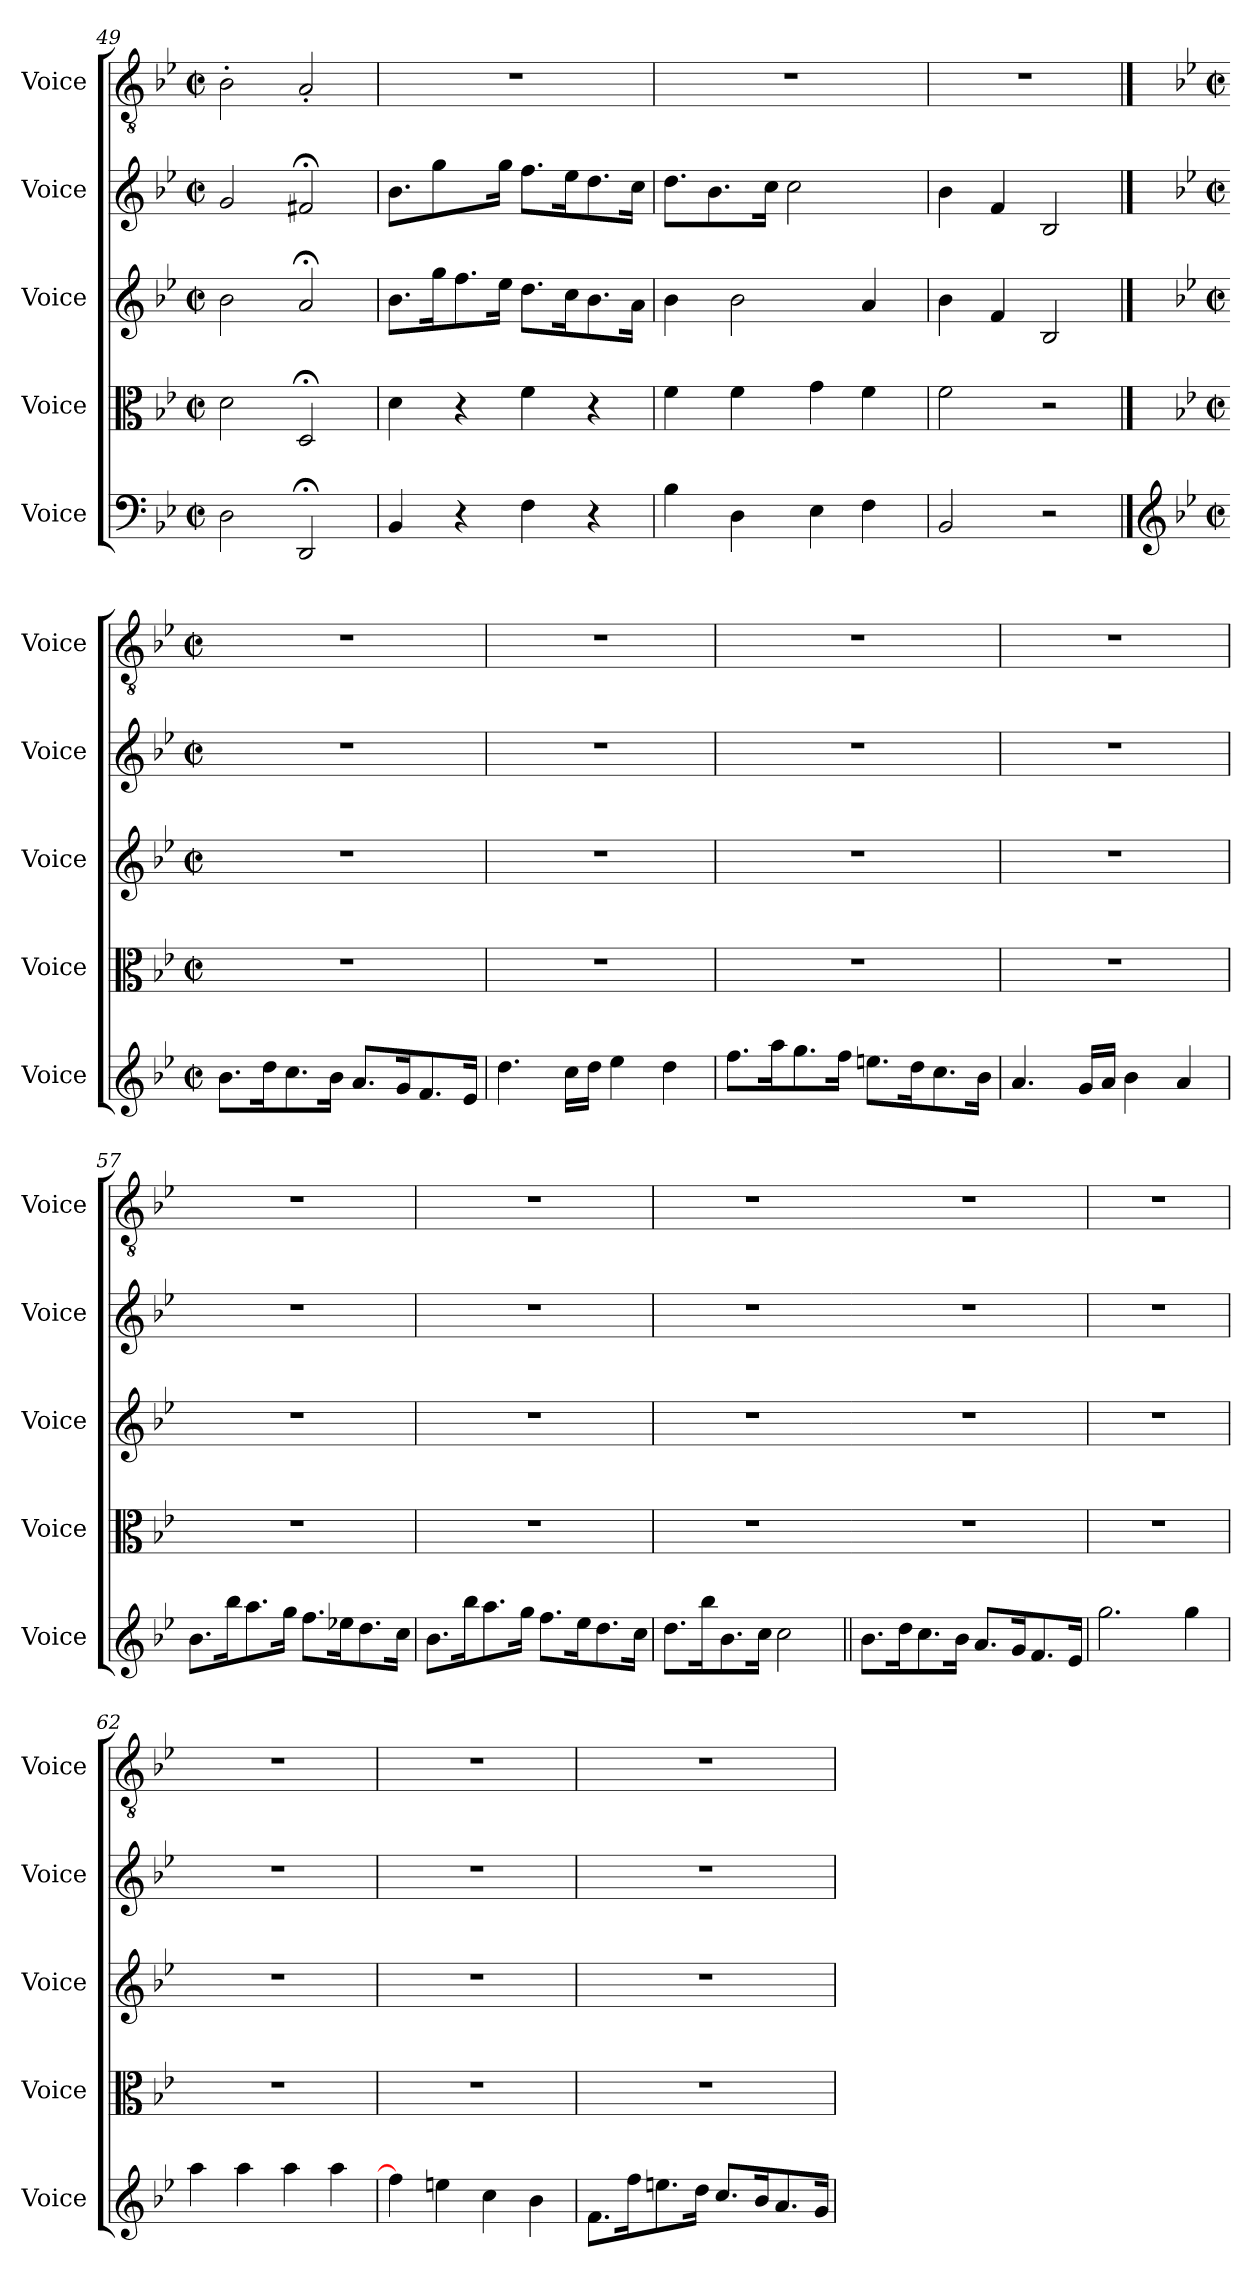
**kern	**kern	**kern	**kern	**kern
*part5	*part4	*part3	*part2	*part1
*staff5	*staff4	*staff3	*staff2	*staff1
*I"Voice	*I"Voice	*I"Voice	*I"Voice	*I"Voice
*I'Voice	*I'Voice	*I'Voice	*I'Voice	*I'Voice
!!LO:LB:g=z
*clefF4	*clefC3	*clefG2	*clefG2	*clefGv2
*k[b-e-]	*k[b-e-]	*k[b-e-]	*k[b-e-]	*k[b-e-]
*M2/2	*M2/2	*M2/2	*M2/2	*M2/2
*met(c|)	*met(c|)	*met(c|)	*met(c|)	*met(c|)
=49	=49	=49	=49	=49
2D\	2d\	2b-\	2g/	2B-'<'<\
2DD;</	2D;</	2a;</	2f#X;</	2A'>/
=50	=50	=50	=50	=50
4BB-/	4d\	8.b-\L	8.b-\L	1rd
.	.	16gg\k	4gg\	.
4r	4r	8.ff\	.	.
.	.	16ee-\Jk	16gg\Jk	.
4F\	4f\	8.dd\L	8.ff\L	.
.	.	16cc\k	16ee-\k	.
4r	4r	8.b-\	8.dd\	.
.	.	16a\Jk	16cc\Jk	.
=51	=51	=51	=51	=51
4B-\	4f\	4b-\	8.dd\L	1rd
.	.	.	8.b-\	.
4D\	4f\	2b-\	.	.
.	.	.	16cc\Jk	.
.	.	.	2cc\	.
4E-\	4g\	.	.	.
4F\	4f\	4a/	.	.
.	.	.	16ryy	.
=52	=52	=52	=52	=52
2BB-/	2f\	4b-\	4b-\	1rd
.	.	4f/	4f/	.
2rE	2r	2B-/	2B-/	.
!!LO:PB:g=z
==53	==53	==53	==53	==53
*clefG2	*	*	*	*
*k[b-e-]	*k[b-e-]	*k[b-e-]	*k[b-e-]	*k[b-e-]
*M2/2	*M2/2	*M2/2	*M2/2	*M2/2
*met(c|)	*met(c|)	*met(c|)	*met(c|)	*met(c|)
8.b-\L	1r	1r	1r	1r
16dd\k	.	.	.	.
8.cc\	.	.	.	.
16b-\Jk	.	.	.	.
8.a/L	.	.	.	.
16g/k	.	.	.	.
8.f/	.	.	.	.
16e-/Jk	.	.	.	.
=54	=54	=54	=54	=54
4.dd\	1r	1r	1r	1r
16cc\LL	.	.	.	.
16dd\JJ	.	.	.	.
4ee-\	.	.	.	.
4dd\	.	.	.	.
!!LO:LB:g=z
=55	=55	=55	=55	=55
8.ff\L	1r	1r	1r	1r
16aa\k	.	.	.	.
8.gg\	.	.	.	.
16ff\Jk	.	.	.	.
8.een\L	.	.	.	.
16dd\k	.	.	.	.
8.cc\	.	.	.	.
16b-\Jk	.	.	.	.
=56	=56	=56	=56	=56
4.a/	1r	1r	1r	1r
16g/LL	.	.	.	.
16a/JJ	.	.	.	.
4b-\	.	.	.	.
4a/	.	.	.	.
!!LO:LB:g=z
=57	=57	=57	=57	=57
8.b-\L	1r	1r	1r	1r
16bb-\k	.	.	.	.
8.aa\	.	.	.	.
16gg\Jk	.	.	.	.
8.ff\L	.	.	.	.
16ee-X\k	.	.	.	.
8.dd\	.	.	.	.
16cc\Jk	.	.	.	.
=58	=58	=58	=58	=58
8.b-\L	1r	1r	1r	1r
16bb-\k	.	.	.	.
8.aa\	.	.	.	.
16gg\Jk	.	.	.	.
8.ff\L	.	.	.	.
16ee-\k	.	.	.	.
8.dd\	.	.	.	.
16cc\Jk	.	.	.	.
!!LO:LB:g=z
=59	=59	=59	=59	=59
8.dd\L	1r	1r	1r	1r
16bb-\k	.	.	.	.
8.b-\	.	.	.	.
16cc\Jk	.	.	.	.
2cc\	.	.	.	.
=60||	=60	=60	=60	=60
8.b-\L	1r	1r	1r	1r
16dd\k	.	.	.	.
8.cc\	.	.	.	.
16b-\Jk	.	.	.	.
8.a/L	.	.	.	.
16g/k	.	.	.	.
8.f/	.	.	.	.
16e-/Jk	.	.	.	.
=61	=61	=61	=61	=61
2.gg\	1r	1r	1r	1r
4gg\	.	.	.	.
!!LO:LB:g=z
=62	=62	=62	=62	=62
4aa\	1r	1r	1r	1r
4aa\	.	.	.	.
4aa\	.	.	.	.
4aa\	.	.	.	.
=63	=63	=63	=63	=63
4ff\]	1r	1r	1r	1r
4een\	.	.	.	.
4cc\	.	.	.	.
4b-\	.	.	.	.
!!LO:LB:g=z
=64	=64	=64	=64	=64
8.f\L	1r	1r	1r	1r
16ff\k	.	.	.	.
8.een\	.	.	.	.
16dd\Jk	.	.	.	.
8.cc/L	.	.	.	.
16b-/k	.	.	.	.
8.a/	.	.	.	.
16g/Jk	.	.	.	.
=	=	=	=	=
*-	*-	*-	*-	*-
